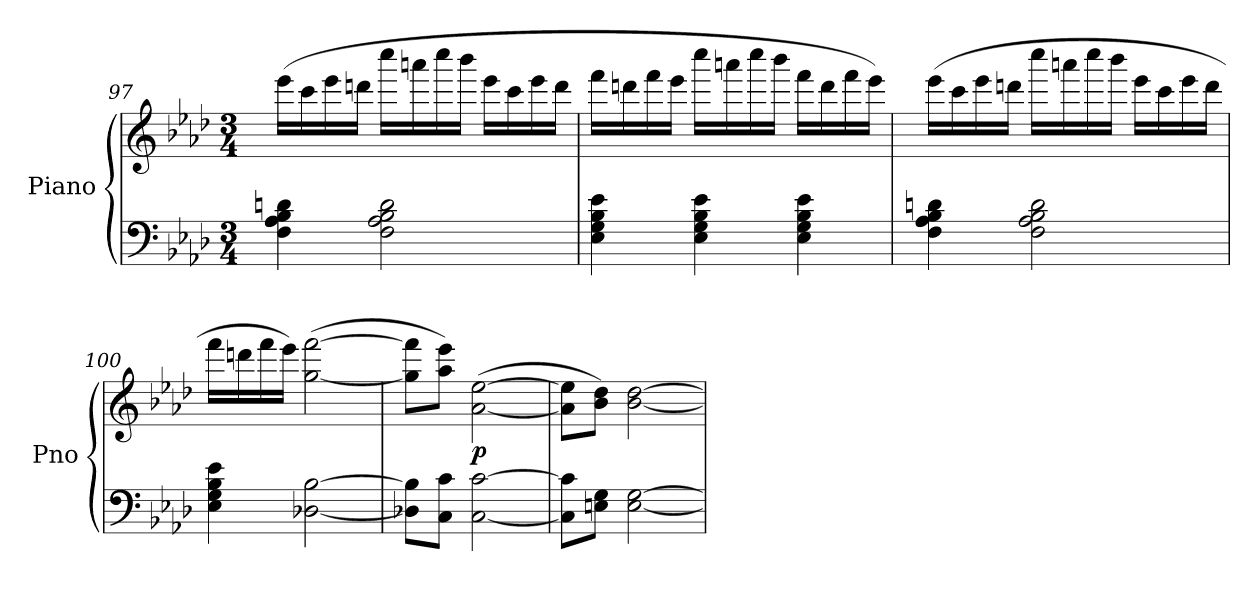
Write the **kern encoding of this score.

**kern	**kern	**dynam
*part1	*part1	*part1
*staff2	*staff1	*staff1/2
*I"Piano	*	*
*I'Pno	*	*
!!LO:PB:g=z
*clefF4	*clefG2	*
*k[b-e-a-d-]	*k[b-e-a-d-]	*
*M3/4	*M3/4	*
=97	=97	=97
!	!	!LO:DY:b
4F\ 4A-\ 4B-\ 4dn\	(>16eee-\LL	other-dynamics
.	16ccc\	.
.	16eee-\	.
.	16dddn\JJ	.
2F\ 2A-\ 2B-\ 2d\	16cccc\LL	.
.	16aaan\	.
.	16cccc\	.
.	16bbb-\JJ	.
.	16eee-\LL	.
.	16ccc\	.
.	16eee-\	.
.	16ddd\JJ	.
!!LO:LB:g=z
=98	=98	=98
4E-\ 4G\ 4B-\ 4e-\	16fff\LL	.
.	16dddn\	.
.	16fff\	.
.	16eee-\JJ	.
4E-\ 4G\ 4B-\ 4e-\	16cccc\LL	.
.	16aaan\	.
.	16cccc\	.
.	16bbb-\JJ	.
4E-\ 4G\ 4B-\ 4e-\	16fff\LL	.
.	16ddd\	.
.	16fff\	.
.	16eee-\JJ)	.
=99	=99	=99
4F\ 4A-\ 4B-\ 4dn\	(>16eee-\LL	.
.	16ccc\	.
.	16eee-\	.
.	16dddn\JJ	.
2F\ 2A-\ 2B-\ 2d\	16cccc\LL	.
.	16aaan\	.
.	16cccc\	.
.	16bbb-\JJ	.
.	16eee-\LL	.
.	16ccc\	.
.	16eee-\	.
.	16ddd\JJ	.
=100	=100	=100
!	!	!LO:DY:b
4E-\ 4G\ 4B-\ 4e-\	16fff\LL	other-dynamics
.	16dddn\	.
.	16fff\	.
.	16eee-\JJ)	.
[2D-X\ [2B-\	(>[2gg\ [2fff\	.
!!LO:LB:g=z
=101	=101	=101
8D-X\] 8B-\]L	8gg\] 8fff\]L	.
8C\ 8c\J	8aa-\ 8eee-\J)	.
!	!	!LO:DY:b
[2C\ [2c\	(>[2a-\ [2ee-\	p
!!LO:PB:g=z
=102	=102	=102
8C\] 8c\]L	8a-\] 8ee-\]L	.
8En\ 8G\J	8b-\ 8dd-\J)	.
!	!	!LO:DY:b
[2E\ [2G\	[2b-\ [2dd-\	other-dynamics
=	=	=
*-	*-	*-
